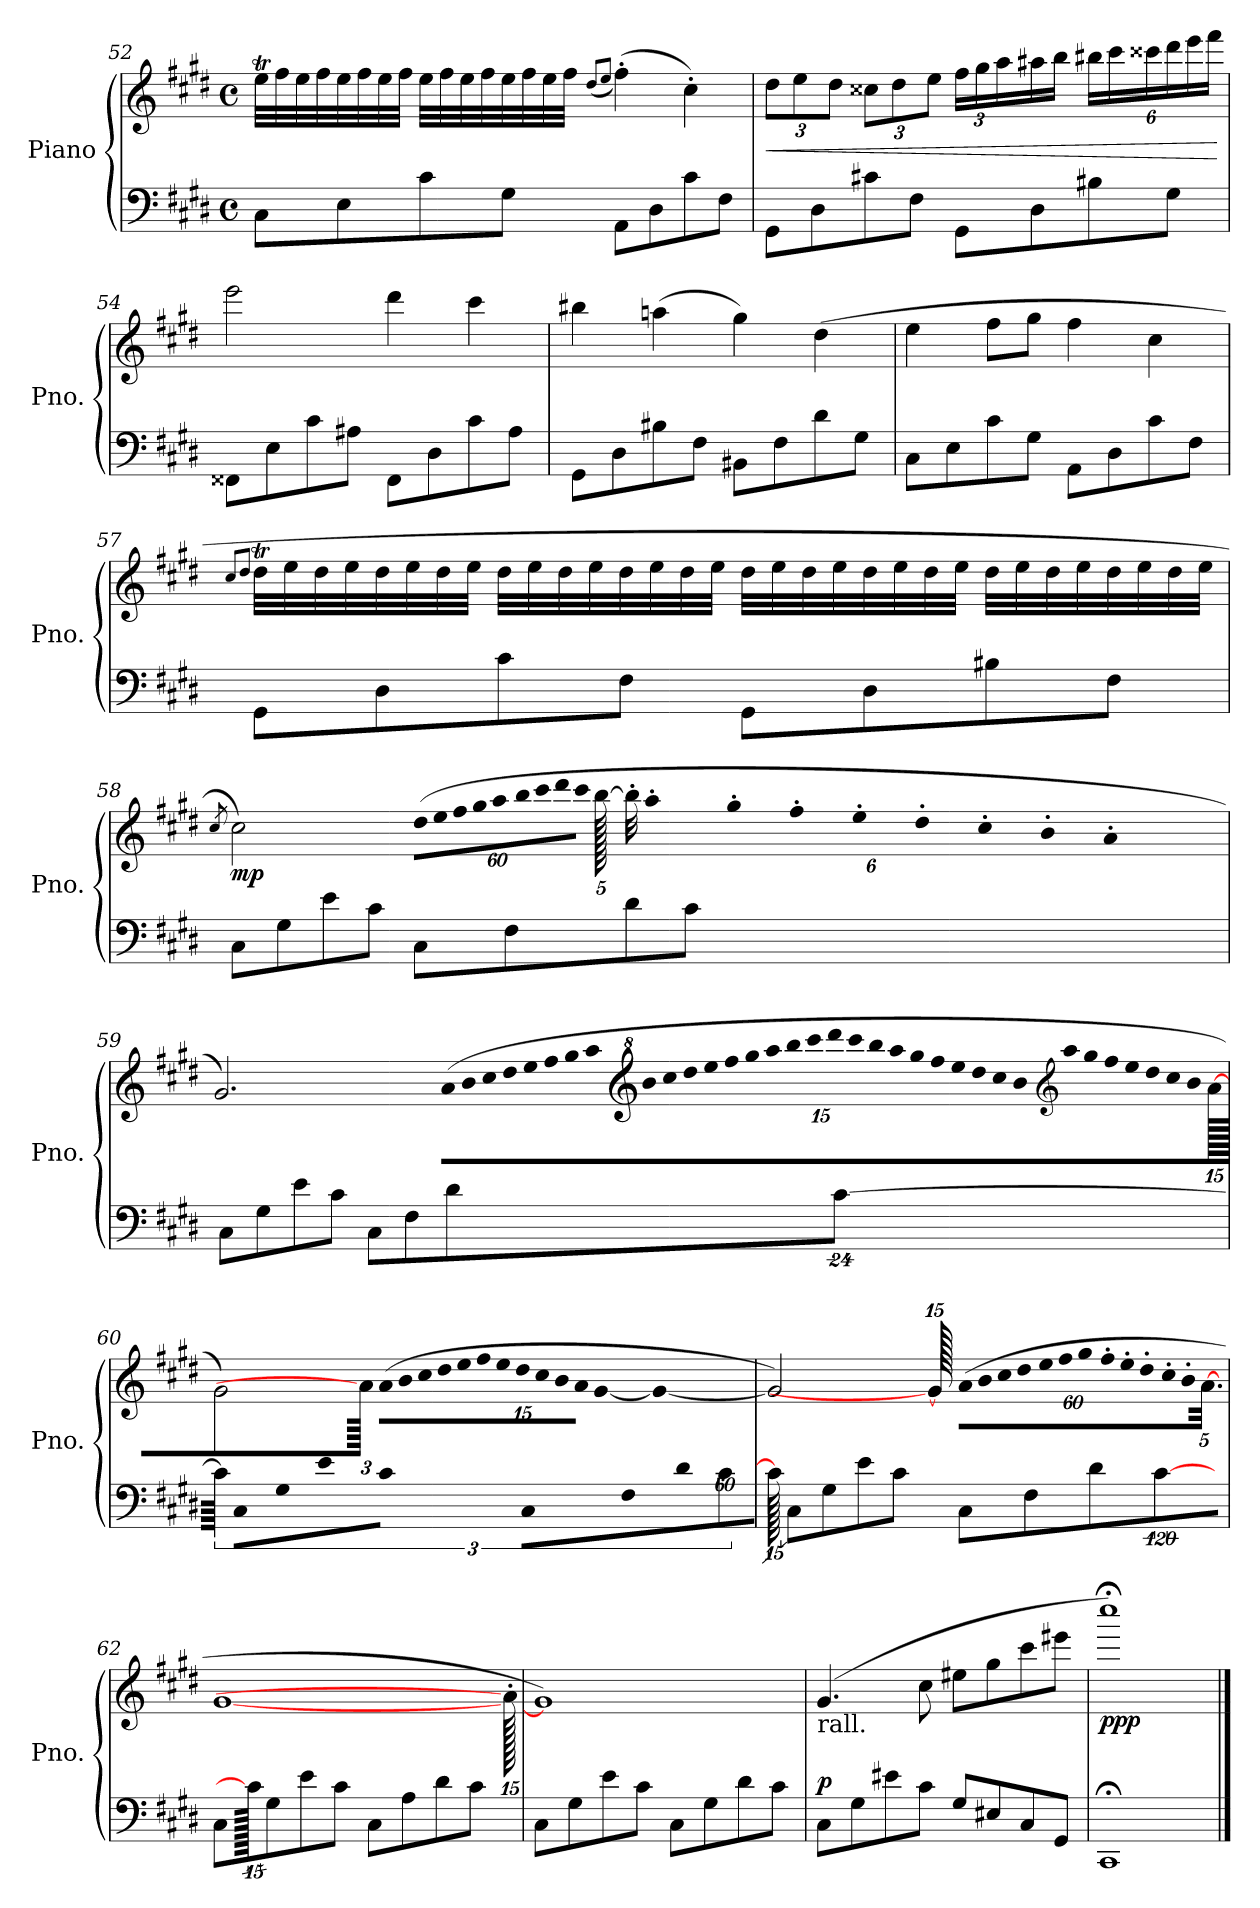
**kern	**kern	**dynam
*part1	*part1	*part1
*staff2	*staff1	*staff1/2
*I"Piano	*	*
*I'Pno.	*	*
*clefF4	*clefG2	*
*k[f#c#g#d#]	*k[f#c#g#d#]	*
*M4/4	*M4/4	*
*met(c)	*met(c)	*
=52	=52	=52
8C#\L	32eeT\LLL	.
.	32ff#\	.
.	32ee\	.
.	32ff#\	.
8E\	32ee\	.
.	32ff#\	.
.	32ee\	.
.	32ff#\JJJ	.
8c#\	32ee\LLL	.
.	32ff#\	.
.	32ee\	.
.	32ff#\	.
8G#\J	32ee\	.
.	32ff#\	.
.	32ee\	.
.	32ff#\JJJ	.
.	(<8qdd#/L	.
.	8qee/J	.
8AA\L	(>4ff#'\)	.
8D#\	.	.
8c#\	4cc#'\)	.
8F#\J	.	.
=53	=53	=53
*	*Xbrackettup	*
!	!	!LO:HP:b
8GG#\L	12dd#\L	<
.	12ee\	.
8D#\	.	.
.	12dd#\J	.
8c#X\	12cc##X\L	.
.	12dd#\	.
8F#\J	.	.
.	12ee\J	.
8GG#\L	24ff#\LL	.
.	24gg#\	.
.	24aa\	.
8D#\	16aa#X\	.
.	16bb\JJ	.
8B#X\	24bb#X\LL	.
.	24ccc#\	.
.	24ccc##X\	.
8G#\J	24ddd#\	.
.	24eee\	.
.	24fff#\JJ	.
.	.	[
=54	=54	=54
8FF##X\L	2eee\	.
8E\	.	.
8c#\	.	.
8A#X\J	.	.
8FF##\L	4ddd#\	.
8D#\	.	.
8c#\	4ccc#\	.
8A#\J	.	.
=55	=55	=55
8GG#\L	4bb#X\	.
8D#\	.	.
8B#X\	(>4aan\	.
8F#\J	.	.
8BB#X\L	4gg#\)	.
8F#\	.	.
8d#\	(>4dd#\	.
8G#\J	.	.
=56	=56	=56
8C#\L	4ee\	.
8E\	.	.
8c#\	8ff#\L	.
8G#\J	8gg#\J	.
8AA\L	4ff#\	.
8D#\	.	.
8c#\	4cc#\	.
8F#\J	.	.
=57	=57	=57
.	8qcc#/L	.
.	8qdd#/J	.
8GG#\L	32dd#t\LLL	.
.	32ee\	.
.	32dd#\	.
.	32ee\	.
8D#\	32dd#\	.
.	32ee\	.
.	32dd#\	.
.	32ee\JJJ	.
8c#\	32dd#\LLL	.
.	32ee\	.
.	32dd#\	.
.	32ee\	.
8F#\J	32dd#\	.
.	32ee\	.
.	32dd#\	.
.	32ee\JJJ	.
8GG#\L	32dd#\LLL	.
.	32ee\	.
.	32dd#\	.
.	32ee\	.
8D#\	32dd#\	.
.	32ee\	.
.	32dd#\	.
.	32ee\JJJ	.
8B#X\	32dd#\LLL	.
.	32ee\	.
.	32dd#\	.
.	32ee\	.
8F#\J	32dd#\	.
.	32ee\	.
.	32dd#\	.
.	32ee\JJJ	.
=58	=58	=58
.	8qcc#/	.
!	!	!LO:DY:b
8C#\L	2cc#\)	mp
8G#\	.	.
8e\	.	.
8c#\J	.	.
!	!LO:N:vis=32	!
8C#\L	(>1920%53dd#\LLL	.
!	!LO:N:vis=32	!
.	1920%53ee\	.
!	!LO:N:vis=32	!
.	1920%53ff#\	.
!	!LO:N:vis=32	!
.	1920%53gg#\	.
!	!LO:N:vis=32	!
.	1920%53aa\	.
8F#\	.	.
!	!LO:N:vis=32	!
.	1920%53bb\	.
!	!LO:N:vis=32	!
.	1920%53ccc#\	.
!	!LO:N:vis=32	!
.	1920%53ddd#\	.
!	!LO:N:vis=32	!
.	1920%53ccc#\JJJ	.
.	[640bb\LLL	.
8d#\	192%5bb'\LLL]	.
!	!LO:N:vis=32	!
.	1920%53aa'\	.
!	!LO:N:vis=32	!
.	1920%53gg#'\	.
!	!LO:N:vis=32	!
.	1920%53ff#'\	.
!	!LO:N:vis=32	!
.	1920%53ee'\	.
8c#\J	.	.
!	!LO:N:vis=32	!
.	1920%53dd#'\	.
!	!LO:N:vis=32	!
.	1920%53cc#'\	.
!	!LO:N:vis=32	!
.	1920%53b'\	.
!	!LO:N:vis=32	!
.	1920%53a'\JJJ	.
.	320ryy	.
=59	=59	=59
192ryy	2.g#/)	.
8C#\L	.	.
8G#\	.	.
8e\	.	.
8c#\J	.	.
8C#\L	.	.
8F#\	.	.
!	!LO:N:vis=16	!
.	(>960%7a\LL	.
8d#\	.	.
!	!LO:N:vis=16	!
.	960%7b\	.
!	!LO:N:vis=16	!
.	960%7cc#\	.
!	!LO:N:vis=16	!
.	960%7dd#\	.
!	!LO:N:vis=16	!
.	960%7ee\	.
!	!LO:N:vis=16	!
.	960%7ff#\	.
!	!LO:N:vis=16	!
.	960%7gg#\	.
!	!LO:N:vis=16	!
.	960%7aa\	.
*	*clefG^2	*
!	!LO:N:vis=16	!
.	960%7bb\	.
!	!LO:N:vis=16	!
.	960%7ccc#\	.
!	!LO:N:vis=16	!
.	960%7ddd#\	.
!	!LO:N:vis=16	!
.	960%7eee\	.
!	!LO:N:vis=16	!
.	960%7fff#\	.
!	!LO:N:vis=16	!
.	960%7ggg#\	.
!	!LO:N:vis=16	!
.	960%7aaa\	.
!	!LO:N:vis=16	!
.	960%7bbb\	.
!	!LO:N:vis=16	!
.	960%7cccc#\	.
!	!LO:N:vis=16	!
.	960%7dddd#\	.
[192%23c#\J	.	.
!	!LO:N:vis=16	!
.	960%7cccc#\	.
!	!LO:N:vis=16	!
.	960%7bbb\	.
!	!LO:N:vis=16	!
.	960%7aaa\	.
!	!LO:N:vis=16	!
.	960%7ggg#\	.
!	!LO:N:vis=16	!
.	960%7fff#\	.
!	!LO:N:vis=16	!
.	960%7eee\	.
!	!LO:N:vis=16	!
.	960%7ddd#\	.
!	!LO:N:vis=16	!
.	960%7ccc#\	.
!	!LO:N:vis=16	!
.	960%7bb\	.
*	*clefG2	*
!	!LO:N:vis=16	!
.	960%7aa\	.
!	!LO:N:vis=16	!
.	960%7gg#\	.
!	!LO:N:vis=16	!
.	960%7ff#\	.
!	!LO:N:vis=16	!
.	960%7ee\	.
!	!LO:N:vis=16	!
.	960%7dd#\	.
!	!LO:N:vis=16	!
.	960%7cc#\	.
!	!LO:N:vis=16	!
.	960%7b\	.
.	[480a\	.
=60	=60	=60
192c#\J]	2g#/)	.
8C#\L	.	.
8G#\	.	.
8e\	.	.
8c#\J	.	.
.	192a\JJ]	.
!	!LO:N:vis=8	!
8C#\L	(>480%11a\L	.
!	!LO:N:vis=8	!
.	480%11b\	.
!	!LO:N:vis=8	!
.	480%11cc#\	.
!	!LO:N:vis=8	!
.	480%11dd#\	.
!	!LO:N:vis=8	!
.	480%11ee\	.
!	!LO:N:vis=8	!
.	480%11ff#\	.
8F#\	.	.
!	!LO:N:vis=8	!
.	480%11ee\	.
!	!LO:N:vis=8	!
.	480%11dd#\	.
!	!LO:N:vis=8	!
.	480%11cc#\	.
!	!LO:N:vis=8	!
.	480%11b\	.
!	!LO:N:vis=8	!
.	480%11a\J	.
8d#\	.	.
.	[48g#/	.
.	480%109g#/_	.
[480%59c#\J	.	.
480ryy	.	.
=61	=61	=61
480c#\]	2g#/])	.
8C#\L	.	.
8G#\	.	.
8e\	.	.
8c#\J	.	.
.	480g#/_	.
!	!LO:N:vis=8	!
8C#\L	(>960%37a\L	.
!	!LO:N:vis=8	!
.	960%37b\	.
!	!LO:N:vis=8	!
.	960%37cc#\	.
!	!LO:N:vis=8	!
.	960%37dd#\	.
8F#\	.	.
!	!LO:N:vis=8	!
.	960%37ee\	.
!	!LO:N:vis=8	!
.	960%37ff#\	.
!	!LO:N:vis=8	!
.	960%37gg#\	.
8d#\	.	.
!	!LO:N:vis=8	!
.	960%37ff#'\	.
!	!LO:N:vis=8	!
.	960%37ee'\	.
!	!LO:N:vis=8	!
.	960%37dd#'\	.
[960%119c#\J	.	.
!	!LO:N:vis=8	!
.	960%37cc#'\	.
!	!LO:N:vis=8	!
.	960%37b'\	.
.	[40.a\J	.
960ryy	.	.
=62	=62	=62
8C#\L	[1g#	.
960c#\]	.	.
8G#\	.	.
8e\	.	.
8c#\J	.	.
8C#\L	.	.
8A\	.	.
8d#\	.	.
8c#\J	.	.
.	960a'\]	.
=63	=63	=63
8C#\L	1g#])	.
8G#\	.	.
8e\	.	.
8c#\J	.	.
8C#\L	.	.
8G#\	.	.
8d#\	.	.
8c#\J	.	.
=64	=64	=64
!	!LO:TX:b:t=rall.	!
!	!	!LO:DY:a=2
8C#\L	(>4.g#/	p
8G#\	.	.
8e#X\	.	.
8c#\J	8cc#\	.
8G#/L	8ee#X\L	.
8E#X/	8gg#\	.
8C#/	8ccc#\	.
8GG#/J	8eee#X\J	.
=65	=65	=65
!	!	!LO:DY:b
1CC#;	1cccc#;<)	ppp
==	==	==
*-	*-	*-
